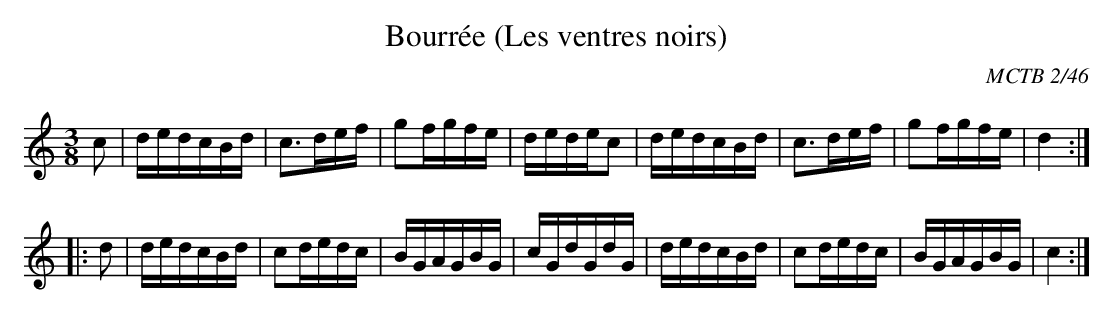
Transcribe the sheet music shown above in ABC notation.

X:1
T:Bourrée (Les ventres noirs)
C:MCTB 2/46
M:3/8
L:1/16
K:C
c2|dedcBd|c3def|g2fgfe|dedec2|\
dedcBd|c3def|g2fgfe|d4:|
|:d2|dedcBd|c2dedc|BGAGBG|cGdGdG|\
dedcBd|c2dedc|BGAGBG|c4:|
